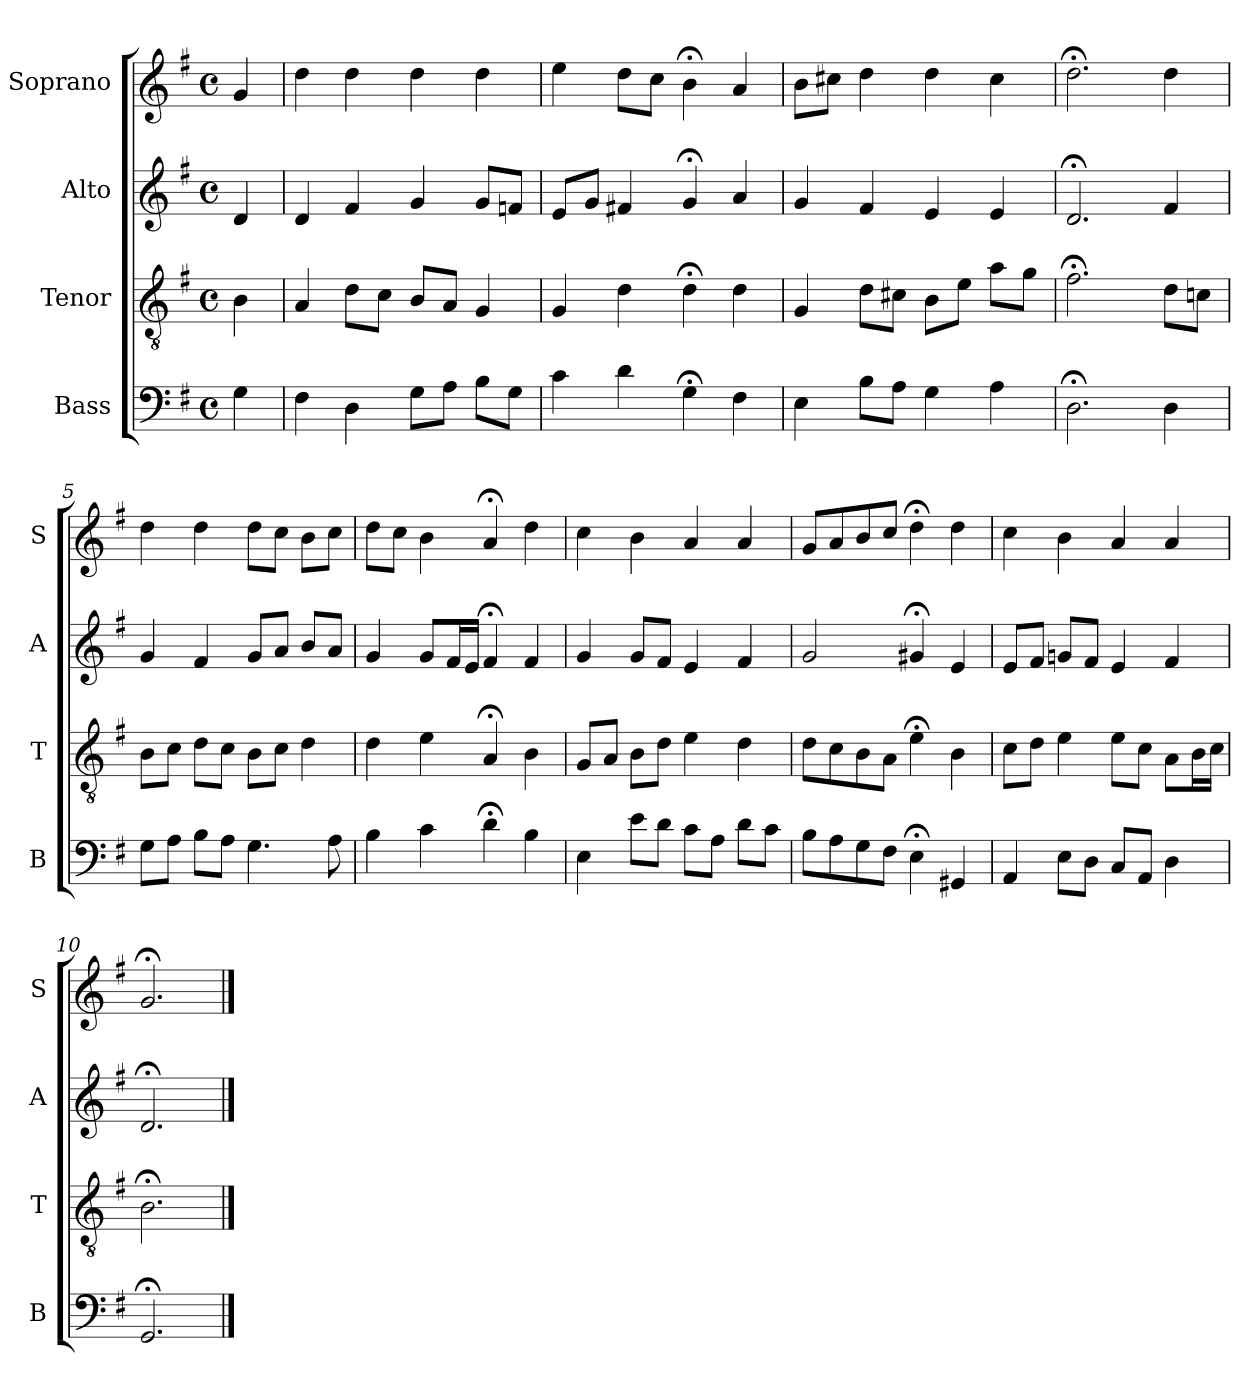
**kern	**kern	**kern	**kern
*part4	*part3	*part2	*part1
*staff4	*staff3	*staff2	*staff1
*I"Bass	*I"Tenor	*I"Alto	*I"Soprano
*I'B	*I'T	*I'A	*I'S
*clefF4	*clefGv2	*clefG2	*clefG2
*k[f#]	*k[f#]	*k[f#]	*k[f#]
*G:	*G:	*G:	*G:
*M4/4	*M4/4	*M4/4	*M4/4
*met(c)	*met(c)	*met(c)	*met(c)
*MM100	*MM100	*MM100	*MM100
=	=	=	=
4G	4B	4d	4g
=1	=1	=1	=1
4F#	4A	4d	4dd
4D	8dL	4f#	4dd
.	8cJ	.	.
8GL	8BL	4g	4dd
8AJ	8AJ	.	.
8BL	4G	8gL	4dd
8GJ	.	8fnJ	.
=2	=2	=2	=2
4c	4G	8eL	4ee
.	.	8gJ	.
4d	4d	4f#X	8ddL
.	.	.	8ccJ
4G;<	4d;<	4g;<	4b;<
4F#	4d	4a	4a
=3	=3	=3	=3
4E	4G	4g	8bL
.	.	.	8cc#XJ
8BL	8dL	4f#	4dd
8AJ	8c#XJ	.	.
4Gi	8BL	4e	4dd
.	8eiJ	.	.
4Ai	8aiL	4e	4cc#
.	8gJ	.	.
=4	=4	=4	=4
2.D;<	2.f#;<	2.d;<	2.dd;<
4D	8dL	4f#	4dd
.	8cnJ	.	.
=5	=5	=5	=5
8GL	8BL	4g	4dd
8AJ	8cJ	.	.
8BL	8dL	4f#	4dd
8AJ	8cJ	.	.
4.G	8BL	8gL	8ddL
.	8cJ	8aJ	8ccJ
.	4d	8bL	8bL
8A	.	8aJ	8ccJ
=6	=6	=6	=6
4B	4d	4g	8ddL
.	.	.	8ccJ
4c	4e	8gL	4b
.	.	16f#L	.
.	.	16eJJ	.
4d;<	4A;<	4f#;<	4a;<
4B	4B	4f#	4dd
=7	=7	=7	=7
4E	8GL	4g	4cc
.	8AJ	.	.
8eL	8BL	8gL	4b
8dJ	8dJ	8f#J	.
8cL	4e	4e	4a
8AJ	.	.	.
8dL	4d	4f#	4a
8cJ	.	.	.
=8	=8	=8	=8
8BL	8dL	2g	8gL
8A	8c	.	8a
8G	8B	.	8b
8F#J	8AJ	.	8ccJ
4E;<	4e;<	4g#X;<	4dd;<
4GG#X	4B	4e	4dd
=9	=9	=9	=9
4AA	8cL	8eL	4cc
.	8dJ	8f#J	.
8EL	4e	8gnL	4b
8DJ	.	8f#J	.
8CL	8eL	4e	4a
8AAJ	8cJ	.	.
4D	8AL	4f#	4a
.	16BL	.	.
.	16cJJ	.	.
=10	=10	=10	=10
2.GG;<	2.B;<	2.d;<	2.g;<
==	==	==	==
*-	*-	*-	*-
